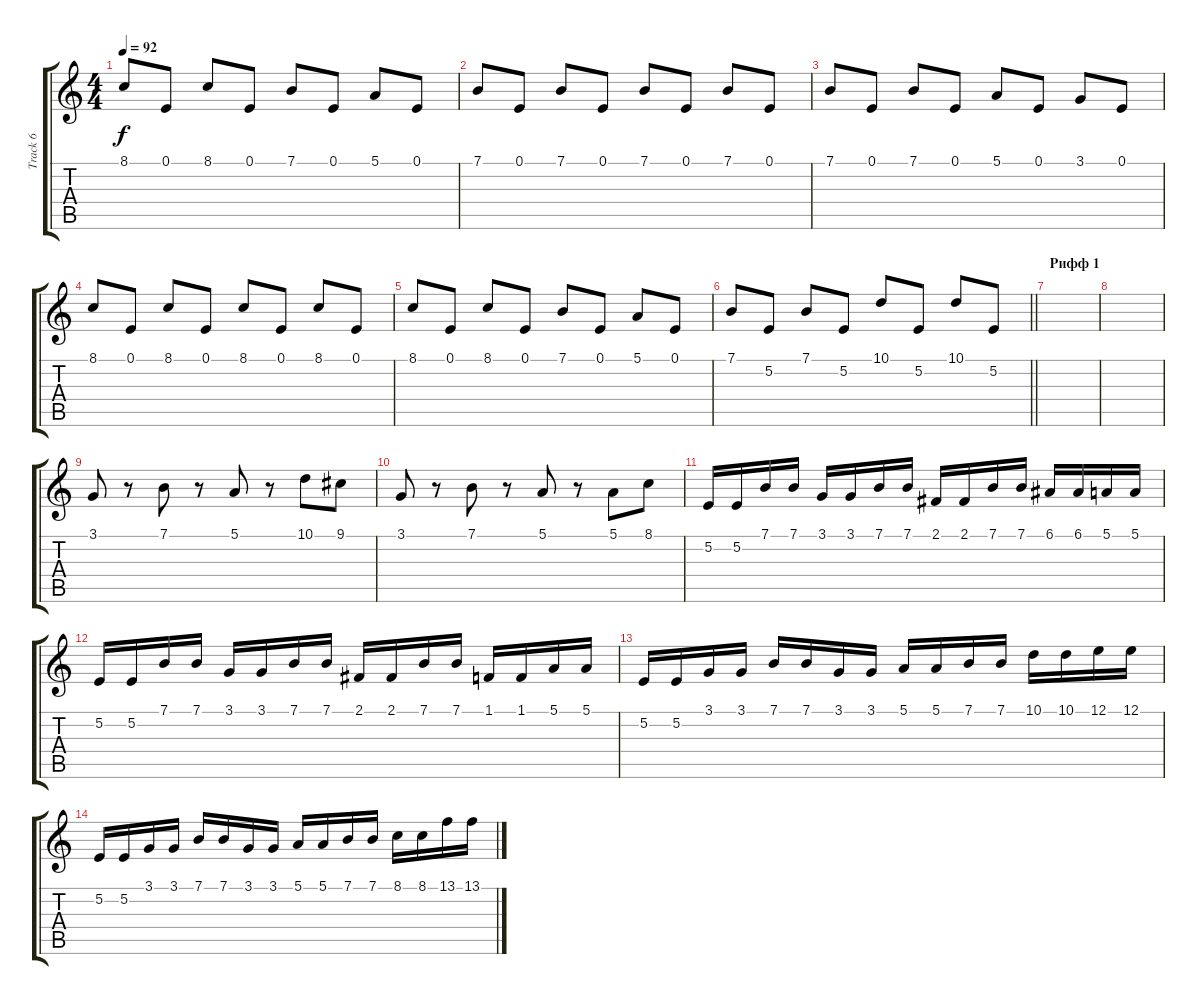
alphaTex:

\track ("Track 6" "Track 6") {instrument stringensemble1}
\staff {score tabs}
\tuning (E4 B3 G3 D3 A2 E2) {hide}
\ts (4 4)
\tempo 92
\clef g2
\ks c
8.1.8{dy f} 0.1.8 8.1.8 0.1.8 7.1.8 0.1.8 5.1.8 0.1.8 |
7.1.8 0.1.8 7.1.8 0.1.8 7.1.8 0.1.8 7.1.8 0.1.8 |
7.1.8 0.1.8 7.1.8 0.1.8 5.1.8 0.1.8 3.1.8 0.1.8 |
8.1.8 0.1.8 8.1.8 0.1.8 8.1.8 0.1.8 8.1.8 0.1.8 |
8.1.8 0.1.8 8.1.8 0.1.8 7.1.8 0.1.8 5.1.8 0.1.8 |
\barLineRight lightlight
7.1.8 5.2.8 7.1.8 5.2.8 10.1.8 5.2.8 10.1.8 5.2.8 |
\section ("" "Рифф 1")
|
|
3.1.8 r.8 7.1.8 r.8 5.1.8 r.8 10.1.8 9.1.8 |
3.1.8 r.8 7.1.8 r.8 5.1.8 r.8 5.1.8 8.1.8 |
5.2.16 5.2.16 7.1.16 7.1.16 3.1.16 3.1.16 7.1.16 7.1.16 2.1.16 2.1.16 7.1.16 7.1.16 6.1.16 6.1.16 5.1.16 5.1.16 |
5.2.16 5.2.16 7.1.16 7.1.16 3.1.16 3.1.16 7.1.16 7.1.16 2.1.16 2.1.16 7.1.16 7.1.16 1.1.16 1.1.16 5.1.16 5.1.16 |
5.2.16 5.2.16 3.1.16 3.1.16 7.1.16 7.1.16 3.1.16 3.1.16 5.1.16 5.1.16 7.1.16 7.1.16 10.1.16 10.1.16 12.1.16 12.1.16 |
5.2.16 5.2.16 3.1.16 3.1.16 7.1.16 7.1.16 3.1.16 3.1.16 5.1.16 5.1.16 7.1.16 7.1.16 8.1.16 8.1.16 13.1.16 13.1.16
